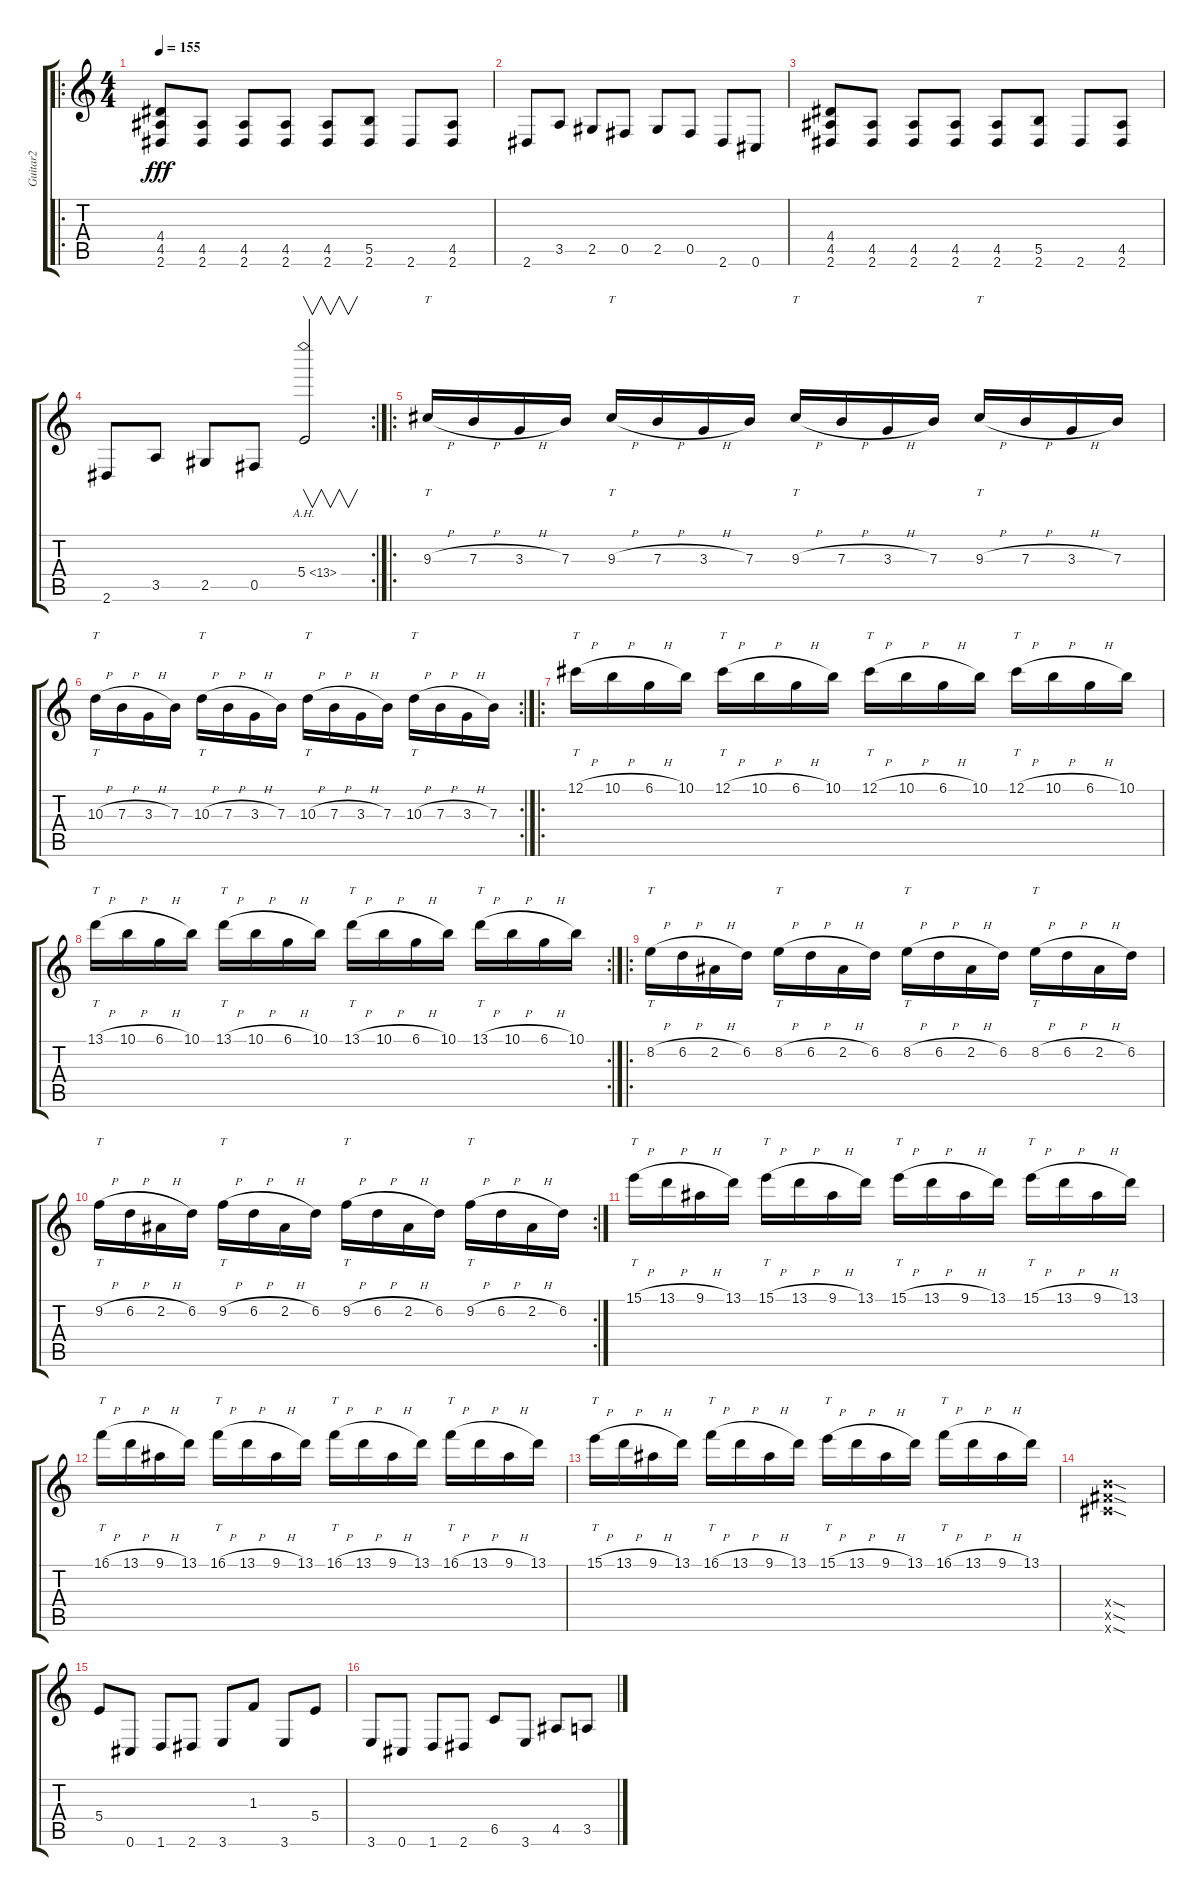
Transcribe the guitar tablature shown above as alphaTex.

\track ("Guitar2" "Guitar2") {instrument overdrivenguitar}
\staff {score tabs}
\tuning (Db4 Ab3 E3 B2 Gb2 Db2) {hide}
\ro
\ts (4 4)
\tempo 155
\clef g2
\ks c
(4.4 4.5 2.6).8{dy fff} (4.5 2.6).8 (4.5 2.6).8 (4.5 2.6).8 (4.5 2.6).8 (5.5 2.6).8 2.6.8 (4.5 2.6).8 |
2.6.8 3.5.8 2.5.8 0.5.8 2.5.8 0.5.8 2.6.8 0.6.8 |
(4.4 4.5 2.6).8 (4.5 2.6).8 (4.5 2.6).8 (4.5 2.6).8 (4.5 2.6).8 (5.5 2.6).8 2.6.8 (4.5 2.6).8 |
\rc 2
2.6.8 3.5.8 2.5.8 0.5.8 5.4{ah 8}.2{v} |
\ro
9.3{h}.16{tt} 7.3{h}.16 3.3{h}.16 7.3.16 9.3{h}.16{tt} 7.3{h}.16 3.3{h}.16 7.3.16 9.3{h}.16{tt} 7.3{h}.16 3.3{h}.16 7.3.16 9.3{h}.16{tt} 7.3{h}.16 3.3{h}.16 7.3.16 |
\rc 2
10.3{h}.16{tt} 7.3{h}.16 3.3{h}.16 7.3.16 10.3{h}.16{tt} 7.3{h}.16 3.3{h}.16 7.3.16 10.3{h}.16{tt} 7.3{h}.16 3.3{h}.16 7.3.16 10.3{h}.16{tt} 7.3{h}.16 3.3{h}.16 7.3.16 |
\ro
12.1{h}.16{tt} 10.1{h}.16 6.1{h}.16 10.1.16 12.1{h}.16{tt} 10.1{h}.16 6.1{h}.16 10.1.16 12.1{h}.16{tt} 10.1{h}.16 6.1{h}.16 10.1.16 12.1{h}.16{tt} 10.1{h}.16 6.1{h}.16 10.1.16 |
\rc 2
13.1{h}.16{tt} 10.1{h}.16 6.1{h}.16 10.1.16 13.1{h}.16{tt} 10.1{h}.16 6.1{h}.16 10.1.16 13.1{h}.16{tt} 10.1{h}.16 6.1{h}.16 10.1.16 13.1{h}.16{tt} 10.1{h}.16 6.1{h}.16 10.1.16 |
\ro
8.2{h}.16{tt} 6.2{h}.16 2.2{h}.16 6.2.16 8.2{h}.16{tt} 6.2{h}.16 2.2{h}.16 6.2.16 8.2{h}.16{tt} 6.2{h}.16 2.2{h}.16 6.2.16 8.2{h}.16{tt} 6.2{h}.16 2.2{h}.16 6.2.16 |
\rc 2
9.2{h}.16{tt} 6.2{h}.16 2.2{h}.16 6.2.16 9.2{h}.16{tt} 6.2{h}.16 2.2{h}.16 6.2.16 9.2{h}.16{tt} 6.2{h}.16 2.2{h}.16 6.2.16 9.2{h}.16{tt} 6.2{h}.16 2.2{h}.16 6.2.16 |
15.1{h}.16{tt} 13.1{h}.16 9.1{h}.16 13.1.16 15.1{h}.16{tt} 13.1{h}.16 9.1{h}.16 13.1.16 15.1{h}.16{tt} 13.1{h}.16 9.1{h}.16 13.1.16 15.1{h}.16{tt} 13.1{h}.16 9.1{h}.16 13.1.16 |
16.1{h}.16{tt} 13.1{h}.16 9.1{h}.16 13.1.16 16.1{h}.16{tt} 13.1{h}.16 9.1{h}.16 13.1.16 16.1{h}.16{tt} 13.1{h}.16 9.1{h}.16 13.1.16 16.1{h}.16{tt} 13.1{h}.16 9.1{h}.16 13.1.16 |
15.1{h}.16{tt} 13.1{h}.16 9.1{h}.16 13.1.16 16.1{h}.16{tt} 13.1{h}.16 9.1{h}.16 13.1.16 15.1{h}.16{tt} 13.1{h}.16 9.1{h}.16 13.1.16 16.1{h}.16{tt} 13.1{h}.16 9.1{h}.16 13.1.16 |
(12.4{sod x} 12.5{sod x} 12.6{sod x}).1 |
5.4.8 0.6.8 1.6.8 2.6.8 3.6.8 1.3.8 3.6.8 5.4.8 |
3.6.8 0.6.8 1.6.8 2.6.8 6.5.8 3.6.8 4.5.8 3.5.8
